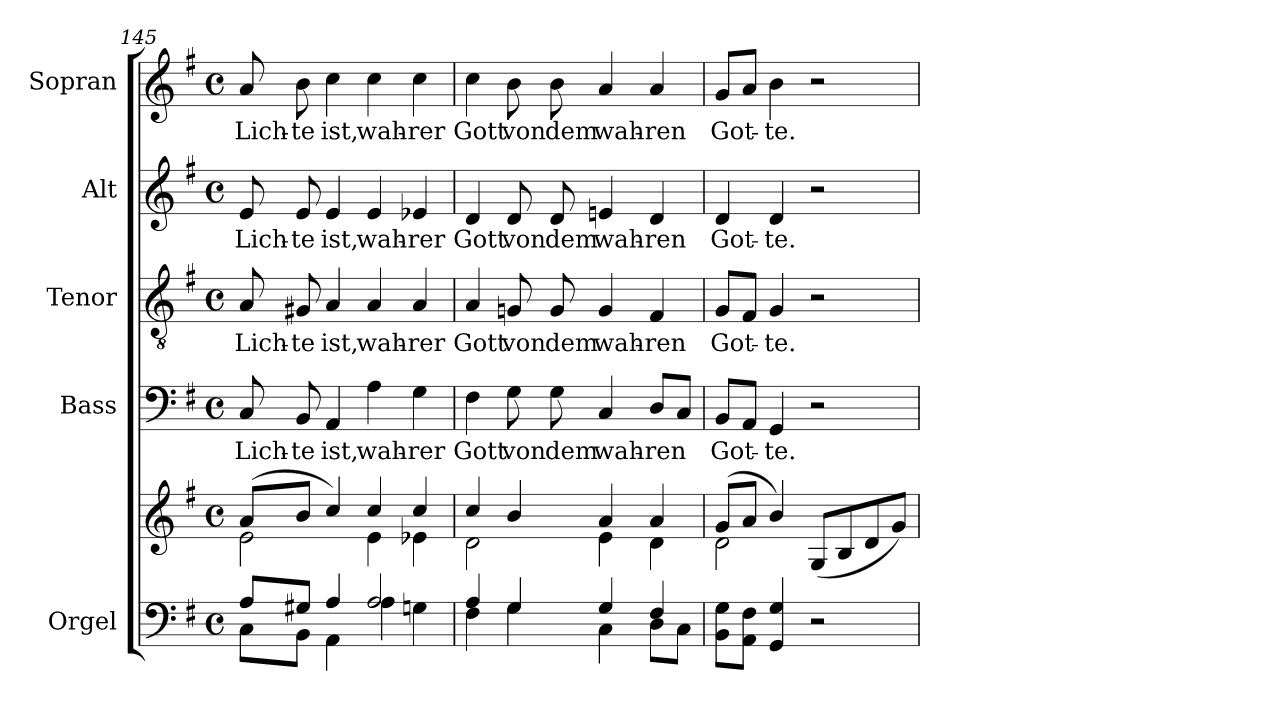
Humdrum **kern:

**kern	**kern	**kern	**text	**kern	**text	**kern	**text	**kern	**text
*part5	*part5	*part4	*part4	*part3	*part3	*part2	*part2	*part1	*part1
*staff6	*staff5	*staff4	*staff4	*staff3	*staff3	*staff2	*staff2	*staff1	*staff1
*I"Orgel	*	*I"Bass	*	*I"Tenor	*	*I"Alt	*	*I"Sopran	*
*I'Org.	*	*I'B.	*	*I'T.	*	*I'A.	*	*I'S.	*
*clefF4	*clefG2	*clefF4	*	*clefGv2	*	*clefG2	*	*clefG2	*
*k[f#]	*k[f#]	*k[f#]	*	*k[f#]	*	*k[f#]	*	*k[f#]	*
*G:	*G:	*G:	*	*G:	*	*G:	*	*G:	*
*M4/4	*M4/4	*M4/4	*	*M4/4	*	*M4/4	*	*M4/4	*
*met(c)	*met(c)	*met(c)	*	*met(c)	*	*met(c)	*	*met(c)	*
=145	=145	=145	=145	=145	=145	=145	=145	=145	=145
*^	*^	*	*	*	*	*	*	*	*
8A/L	8C\L	(8a/L	2e\	8C/	Lich-	8A/	Lich-	8e/	Lich-	8a/	Lich-
8G#X/J	8BB\J	8b/J	.	8BB/	-te	8G#X/	-te	8e/	-te	8b\	-te
4A/	4AA\	4cc/)	.	4AA/	ist,	4A/	ist,	4e/	ist,	4cc\	ist,
2A/	4A\	4cc/	4e\	4A\	wah-	4A/	wah-	4e/	wah-	4cc\	wah-
.	4G\	4cc/	4e-X\	4G\	-rer	4A/	-rer	4e-X/	-rer	4cc\	-rer
=146	=146	=146	=146	=146	=146	=146	=146	=146	=146	=146	=146
4A/	4F#\	4cc/	2d\	4F#\	Gott	4A/	Gott	4d/	Gott	4cc\	Gott
4G/	4G\	4b/	.	8G\	von	8Gn/	von	8d/	von	8b\	von
.	.	.	.	8G\	dem	8G/	dem	8d/	dem	8b\	dem
4G/	4C\	4a/	4e\	4C/	wah-	4G/	wah-	4en/	wah-	4a/	wah-
4F#/	8D\L	4a/	4d\	8D/L	-ren	4F#/	-ren	4d/	-ren	4a/	-ren
.	8C\J	.	.	8C/J	.	.	.	.	.	.	.
*v	*v	*	*	*	*	*	*	*	*	*	*
=147	=147	=147	=147	=147	=147	=147	=147	=147	=147	=147
8BB\ 8G\L	(<8g/L	2d\	8BB/L	Got-	8G/L	Got-	4d/	Got-	8g/L	Got-
8AA\ 8F#\J	8a/J	.	8AA/J	.	8F#/J	.	.	.	8a/J	.
4GG/ 4G/	4b/)	.	4GG/	-te.	4G/	-te.	4d/	-te.	4b\	-te.
2r	(<8G/L	2ryy	2r	.	2r	.	2r	.	2r	.
.	8B/	.	.	.	.	.	.	.	.	.
.	8d/	.	.	.	.	.	.	.	.	.
.	8g/J)	.	.	.	.	.	.	.	.	.
*	*v	*v	*	*	*	*	*	*	*	*
=	=	=	=	=	=	=	=	=	=
*-	*-	*-	*-	*-	*-	*-	*-	*-	*-
